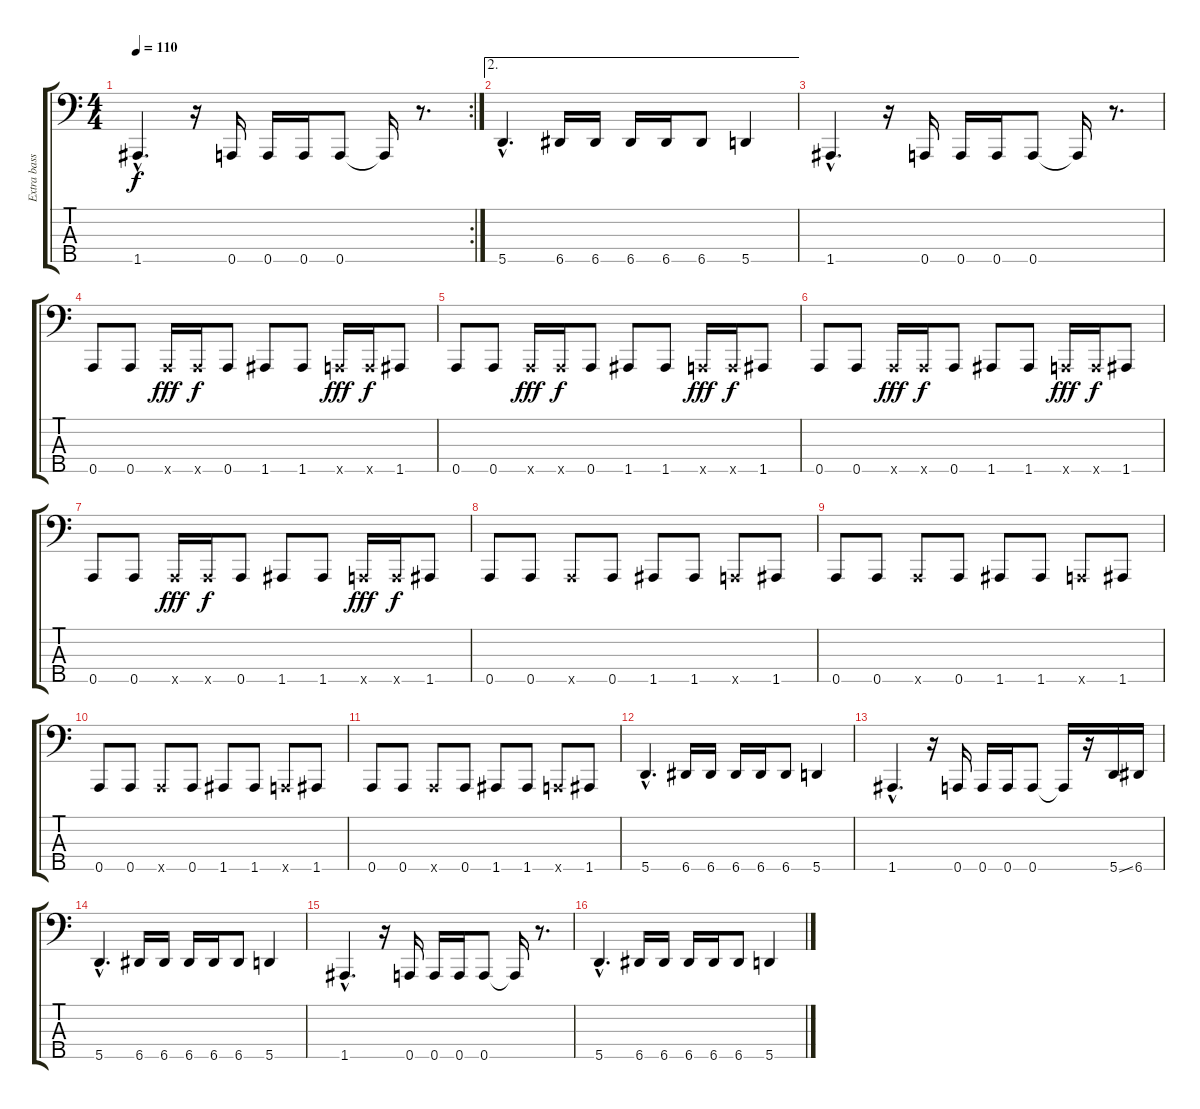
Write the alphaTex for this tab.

\track ("Extra bass" "Extra bass") {instrument electricbassfinger}
\staff {score tabs}
\tuning (F2 C2 G1 D1 A0) {hide}
\rc 2
\ts (4 4)
\tempo 110
\clef f4
\ks c
1.5{hac}.4{d dy f} r.16 0.5.16 0.5.16 0.5.16 0.5.8 0.5{t}.16 r.8{d} |
\ae 2
5.5{hac}.4{d} 6.5.16 6.5.16 6.5.16 6.5.16 6.5.8 5.5.4 |
1.5{hac}.4{d} r.16 0.5.16 0.5.16 0.5.16 0.5.8 0.5{t}.16 r.8{d} |
0.5.8 0.5.8 0.5{x}.16{dy fff} 0.5{x}.16{dy f} 0.5.8 1.5.8 1.5.8 0.5{x}.16{dy fff} 0.5{x}.16{dy f} 1.5.8 |
0.5.8 0.5.8 0.5{x}.16{dy fff} 0.5{x}.16{dy f} 0.5.8 1.5.8 1.5.8 0.5{x}.16{dy fff} 0.5{x}.16{dy f} 1.5.8 |
0.5.8 0.5.8 0.5{x}.16{dy fff} 0.5{x}.16{dy f} 0.5.8 1.5.8 1.5.8 0.5{x}.16{dy fff} 0.5{x}.16{dy f} 1.5.8 |
0.5.8 0.5.8 0.5{x}.16{dy fff} 0.5{x}.16{dy f} 0.5.8 1.5.8 1.5.8 0.5{x}.16{dy fff} 0.5{x}.16{dy f} 1.5.8 |
0.5.8 0.5.8 0.5{x}.8 0.5.8 1.5.8 1.5.8 0.5{x}.8 1.5.8 |
0.5.8 0.5.8 0.5{x}.8 0.5.8 1.5.8 1.5.8 0.5{x}.8 1.5.8 |
0.5.8 0.5.8 0.5{x}.8 0.5.8 1.5.8 1.5.8 0.5{x}.8 1.5.8 |
0.5.8 0.5.8 0.5{x}.8 0.5.8 1.5.8 1.5.8 0.5{x}.8 1.5.8 |
5.5{hac}.4{d instrument slapbass2} 6.5.16 6.5.16 6.5.16 6.5.16 6.5.8 5.5.4 |
1.5{hac}.4{d} r.16 0.5.16 0.5.16 0.5.16 0.5.8 0.5{t}.16 r.16 5.5{ss}.16 6.5.16 |
5.5{hac}.4{d} 6.5.16 6.5.16 6.5.16 6.5.16 6.5.8 5.5.4 |
1.5{hac}.4{d} r.16 0.5.16 0.5.16 0.5.16 0.5.8 0.5{t}.16 r.8{d} |
5.5{hac}.4{d instrument slapbass2} 6.5.16 6.5.16 6.5.16 6.5.16 6.5.8 5.5.4
